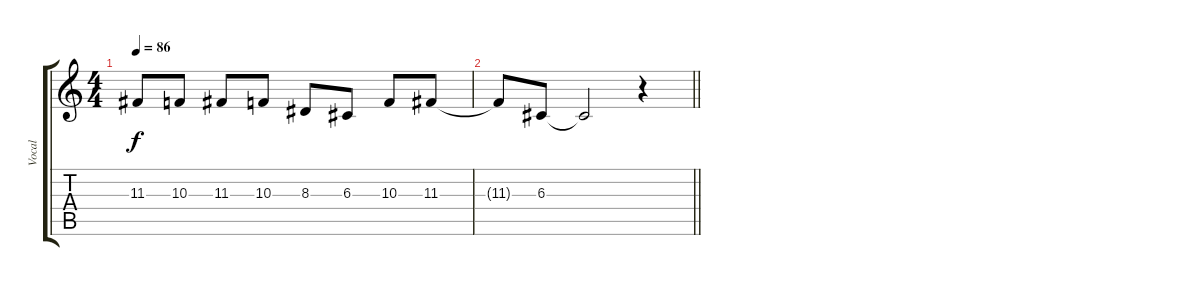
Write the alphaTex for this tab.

\track ("Vocal" "Vocal") {instrument trumpet bank 255}
\staff {score tabs}
\tuning (E4 B3 G3 D3 A2 E2) {hide}
\ts (4 4)
\tempo 86
\clef g2
\ks c
11.3.8{dy f} 10.3.8 11.3.8 10.3.8 8.3.8 6.3.8 10.3.8 11.3.8 |
\barLineRight lightlight
11.3{t}.8 6.3.8 6.3{t}.2 r.4
